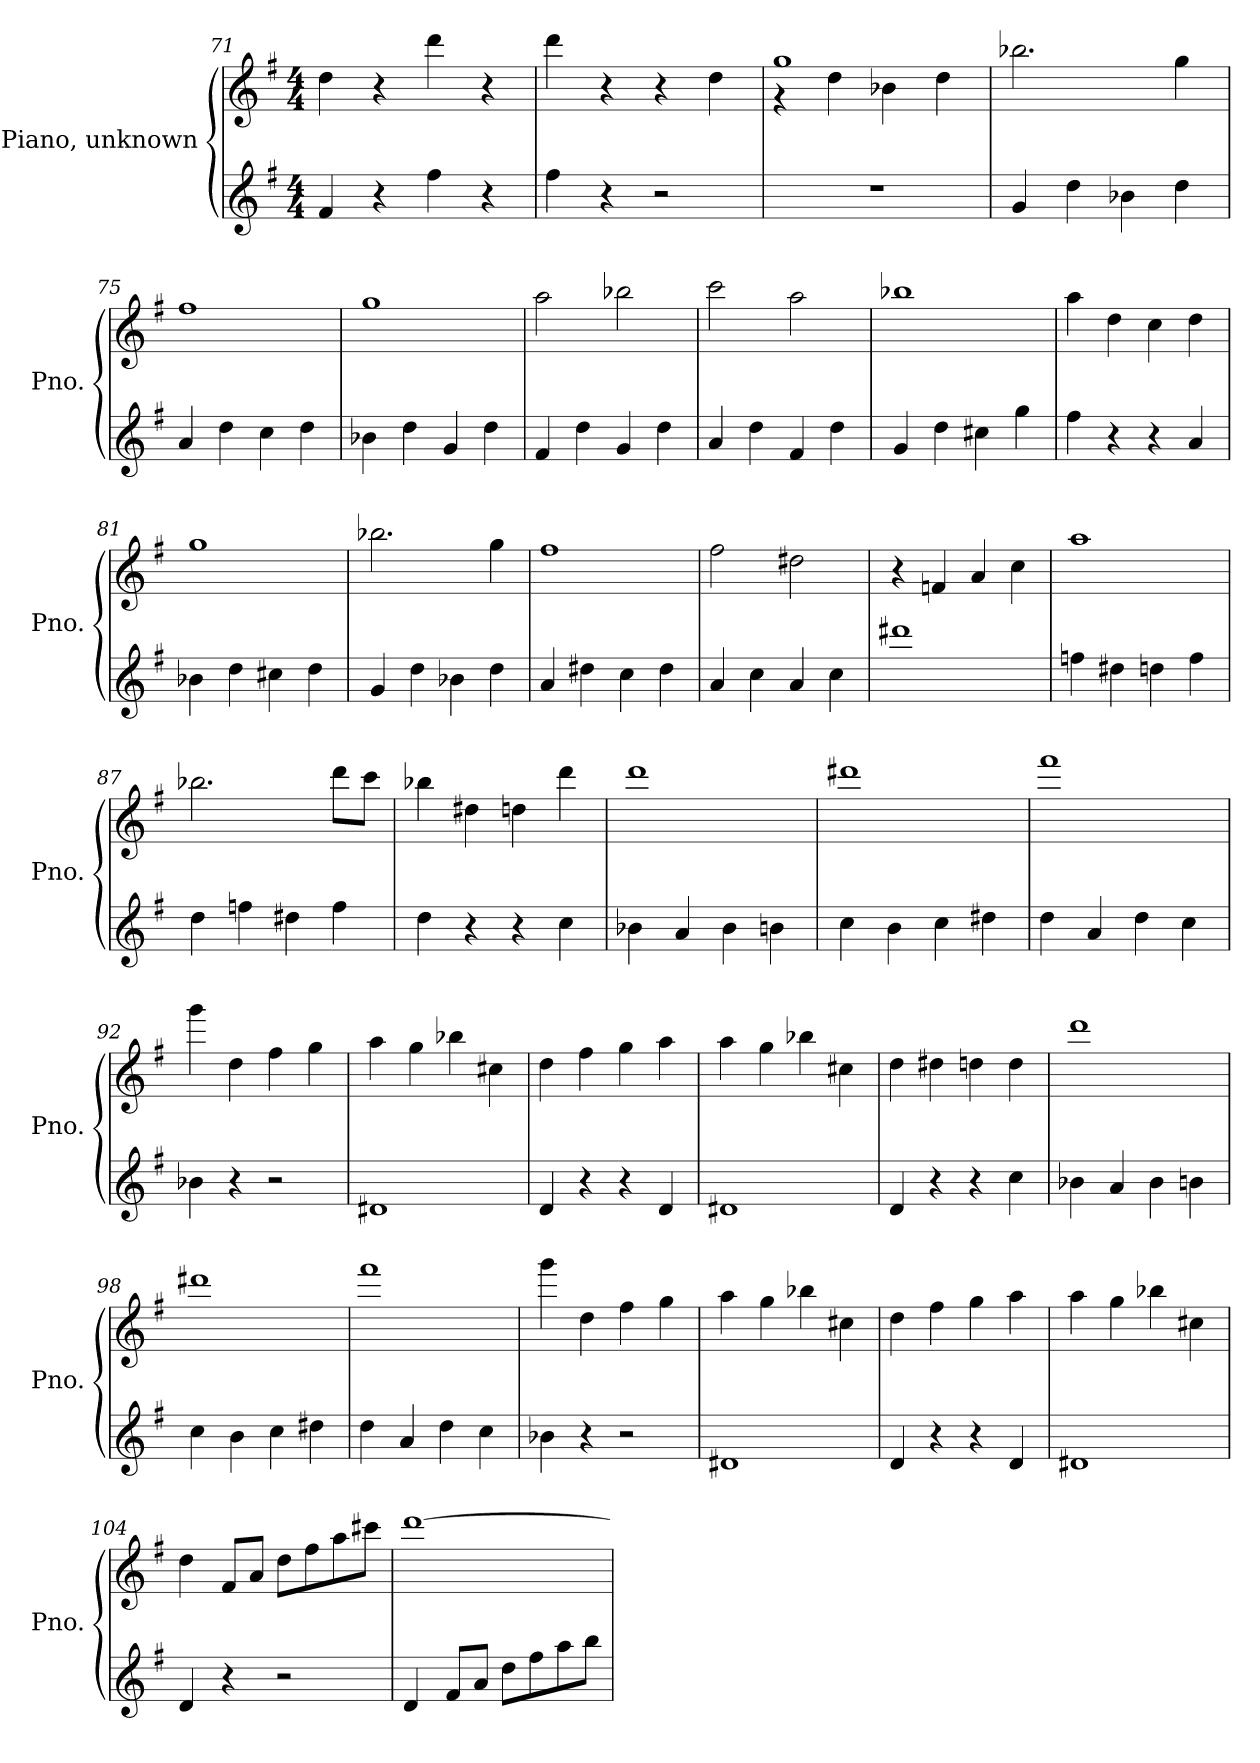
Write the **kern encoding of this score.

**kern	**kern
*part1	*part1
*staff2	*staff1
*I"Piano, unknown	*
*I'Pno.	*
*clefG2	*clefG2
*k[f#]	*k[f#]
*M4/4	*M4/4
=71	=71
4f#/	4dd\
4r	4r
4ff#\	4ddd\
4r	4r
=72	=72
4ff#\	4ddd\
4r	4r
2r	4r
.	4dd\
=73	=73
*	*^
1r	1gg	4r
.	.	4dd\
.	.	4b-X\
.	.	4dd\
*	*v	*v
=74	=74
4g/	2.bb-X\
4dd\	.
4b-X\	.
4dd\	4gg\
=75	=75
4a/	1ff#
4dd\	.
4cc\	.
4dd\	.
=76	=76
4b-X\	1gg
4dd\	.
4g/	.
4dd\	.
!!LO:LB:g=z
=77	=77
4f#/	2aa\
4dd\	.
4g/	2bb-X\
4dd\	.
=78	=78
4a/	2ccc\
4dd\	.
4f#/	2aa\
4dd\	.
=79	=79
4g/	1bb-X
4dd\	.
4cc#X\	.
4gg\	.
=80	=80
4ff#\	4aa\
4r	4dd\
4r	4cc\
4a/	4dd\
=81	=81
4b-X\	1gg
4dd\	.
4cc#X\	.
4dd\	.
=82	=82
4g/	2.bb-X\
4dd\	.
4b-X\	.
4dd\	4gg\
=83	=83
4a/	1ff#
4dd#X\	.
4cc\	.
4dd#\	.
=84	=84
4a/	2ff#\
4cc\	.
4a/	2dd#X\
4cc\	.
!!LO:LB:g=z
=85	=85
1ddd#X	4r
.	4fn/
.	4a/
.	4cc\
=86	=86
4ffn\	1aa
4dd#X\	.
4ddn\	.
4ff\	.
=87	=87
4dd\	2.bb-X\
4ffn\	.
4dd#X\	.
4ff\	8ddd\L
.	8ccc\J
=88	=88
4dd\	4bb-X\
4r	4dd#X\
4r	4ddn\
4cc\	4ddd\
=89	=89
4b-X\	1ddd
4a/	.
4b-\	.
4bn\	.
=90	=90
4cc\	1ddd#X
4b\	.
4cc\	.
4dd#X\	.
=91	=91
4dd\	1fff#
4a/	.
4dd\	.
4cc\	.
!!LO:LB:g=z
=92	=92
4b-X\	4ggg\
4r	4dd\
2r	4ff#\
.	4gg\
=93	=93
1d#X	4aa\
.	4gg\
.	4bb-X\
.	4cc#X\
=94	=94
4d/	4dd\
4r	4ff#\
4r	4gg\
4d/	4aa\
=95	=95
1d#X	4aa\
.	4gg\
.	4bb-X\
.	4cc#X\
=96	=96
4d/	4dd\
4r	4dd#X\
4r	4ddn\
4cc\	4dd\
=97	=97
4b-X\	1ddd
4a/	.
4b-\	.
4bn\	.
=98	=98
4cc\	1ddd#X
4b\	.
4cc\	.
4dd#X\	.
!!LO:LB:g=z
=99	=99
4dd\	1fff#
4a/	.
4dd\	.
4cc\	.
=100	=100
4b-X\	4ggg\
4r	4dd\
2r	4ff#\
.	4gg\
=101	=101
1d#X	4aa\
.	4gg\
.	4bb-X\
.	4cc#X\
=102	=102
4d/	4dd\
4r	4ff#\
4r	4gg\
4d/	4aa\
=103	=103
1d#X	4aa\
.	4gg\
.	4bb-X\
.	4cc#X\
=104	=104
4d/	4dd\
4r	8f#/L
.	8a/J
2r	8dd\L
.	8ff#\
.	8aa\
.	8ccc#X\J
=105	=105
4d/	[1ddd
8f#/L	.
8a/J	.
8dd\L	.
8ff#\	.
8aa\	.
8bb\J	.
=	=
*-	*-
